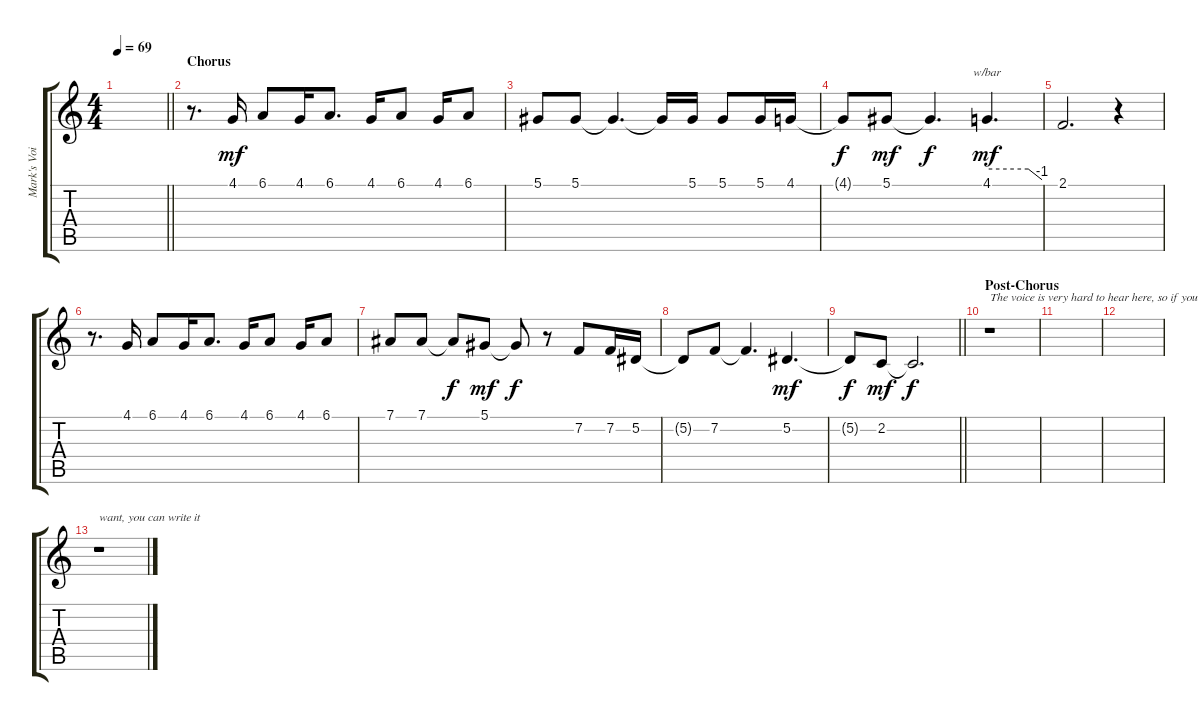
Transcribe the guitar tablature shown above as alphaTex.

\track ("Mark's Voice" "Mark's Voi") {instrument altosax}
\staff {score tabs}
\tuning (Eb4 Bb3 Gb3 Db3 Ab2 Db2) {hide}
\ts (4 4)
\tempo 69
\clef g2
\barLineRight lightlight
\ks c
|
\section ("" "Chorus")
r.8{d} 4.1.16{dy mf} 6.1.8 4.1.16 6.1.8{d} 4.1.16 6.1.8 4.1.16 6.1.8 |
5.1.8 5.1.8 5.1{t}.4{d} 5.1{t}.16 5.1.16 5.1.8 5.1.16 4.1.16 |
4.1{t}.8{dy f} 5.1.8{dy mf} 5.1{t}.4{d dy f} 4.1.4{d tbe (custom default 0 0 45 0 60 -4) dy mf} |
2.1.2{d} r.4 |
r.8{d} 4.1.16 6.1.8 4.1.16 6.1.8{d} 4.1.16 6.1.8 4.1.16 6.1.8 |
7.1.8 7.1.8 7.1{t}.8{dy f} 5.1.8{dy mf} 5.1{t}.8{dy f} r.8 7.2.8 7.2.16 5.2.16 |
5.2{t}.8 7.2.8 7.2{t}.4{d} 5.2.4{d dy mf} |
\barLineRight lightlight
5.2{t}.8{dy f} 2.2.8{dy mf} 2.2{t}.2{d dy f} |
\section ("" "Post-Chorus")
r.1{txt "The voice is very hard to hear here, so if you "} |
|
|
r.1{txt "want, you can write it"}
